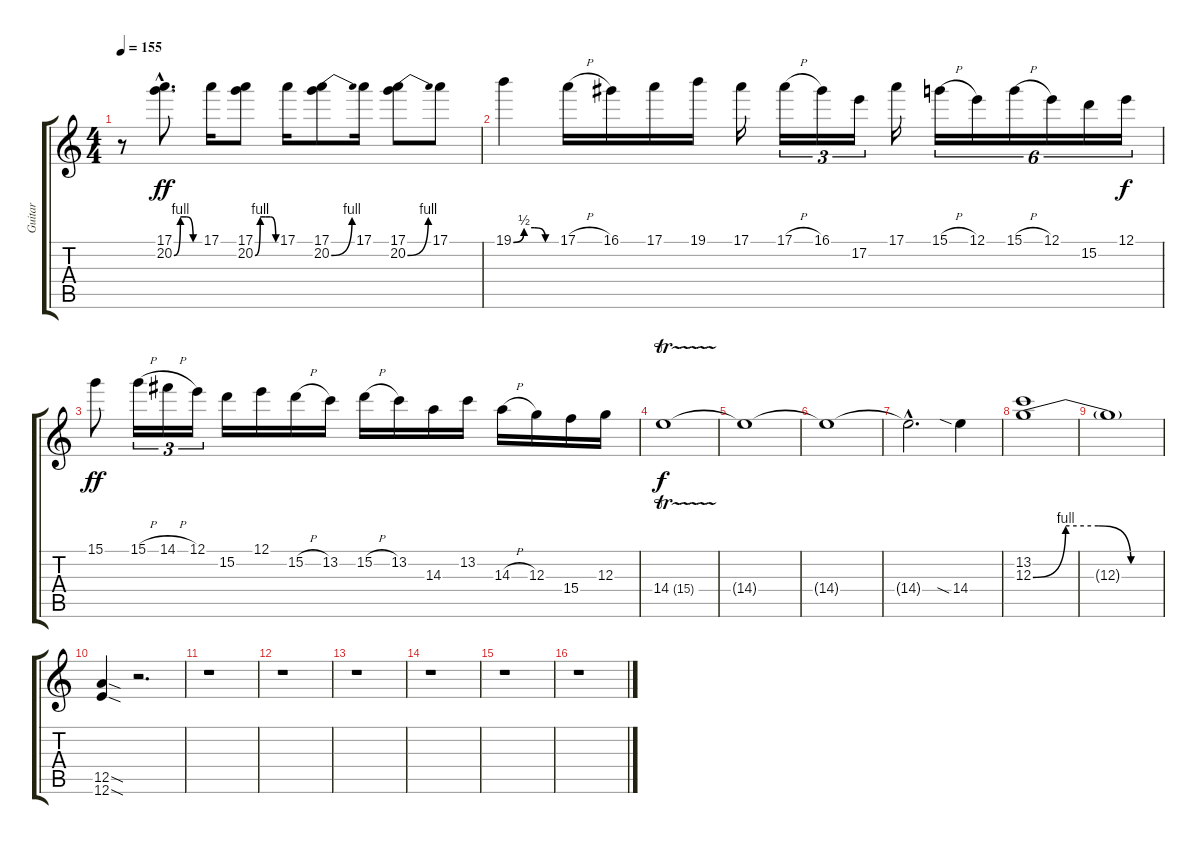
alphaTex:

\track ("Guitar" "Guitar") {instrument overdrivenguitar}
\staff {score tabs}
\tuning (E4 B3 G3 D3 A2 E2) {hide}
\ts (4 4)
\tempo 155
\clef g2
\ks c
r.8{dy p} (17.1{hac} 20.2{be (custom 0 0 15 4 30 4 45 0 60 0) hac}).8{d dy ff} 17.1.16 (17.1 20.2{be (custom 0 0 15 4 30 4 45 4 60 0)}).8 17.1.16 (17.1 20.2{be (bend 0 0 60 4)}).8 17.1.16 (17.1 20.2{be (bend 0 0 60 4)}).8 17.1.8 |
19.1{be (custom 0 0 15 2 30 2 45 0 60 0)}.4 17.1{h}.16 16.1.16 17.1.16 19.1.16 17.1.16 17.1{h}.16{tu (3 2)} 16.1.16{tu (3 2)} 17.2.16{tu (3 2)} 17.1.16 15.1{h}.16{tu (6 4)} 12.1.16{tu (6 4)} 15.1{h}.16{tu (6 4)} 12.1.16{tu (6 4)} 15.2.16{tu (6 4)} 12.1.16{tu (6 4) dy f} |
15.1.8{dy ff} 15.1{h}.16{tu (3 2)} 14.1{h}.16{tu (3 2)} 12.1.16{tu (3 2)} 15.2.16 12.1.16 15.2{h}.16 13.2.16 15.2{h}.16 13.2.16 14.3.16 13.2.16 14.3{h}.16 12.3.16 15.4.16 12.3.16 |
14.4{tr (15 16)}.1{dy f} |
14.4{t}.1 |
14.4{t}.1 |
14.4{hac t}.2{d} 14.4{sia}.4 |
(13.2 12.3{be (custom 0 0 15 4 30 4 45 0 60 0)}).1 |
12.3{t}.1 |
(12.5{sod} 12.6{sod}).4 r.2{d} |
r.1 |
r.1 |
r.1 |
r.1 |
r.1 |
r.1
